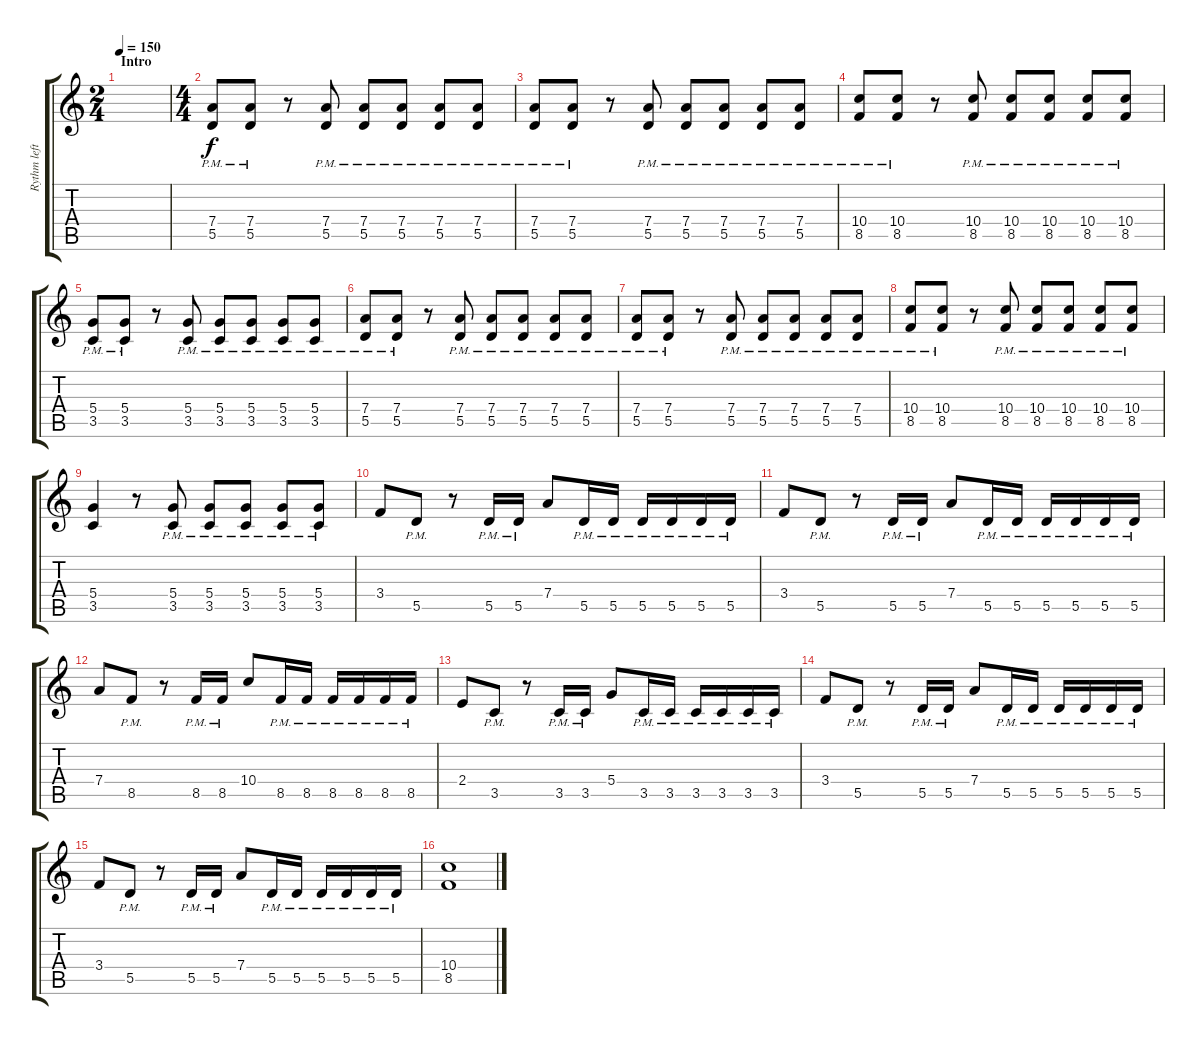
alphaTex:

\track ("Rythm left" "Rythm left") {instrument distortionguitar}
\staff {score tabs}
\tuning (E4 B3 G3 D3 A2 E2) {hide}
\ts (2 4)
\section ("" "Intro")
\tempo 150
\clef g2
\ks c
|
\ts (4 4)
(7.4{pm} 5.5{pm}).8 (7.4{pm} 5.5{pm}).8 r.8 (7.4{pm} 5.5{pm}).8 (7.4{pm} 5.5{pm}).8 (7.4{pm} 5.5{pm}).8 (7.4{pm} 5.5{pm}).8 (7.4{pm} 5.5{pm}).8 |
(7.4{pm} 5.5{pm}).8 (7.4{pm} 5.5{pm}).8 r.8 (7.4{pm} 5.5{pm}).8 (7.4{pm} 5.5{pm}).8 (7.4{pm} 5.5{pm}).8 (7.4{pm} 5.5{pm}).8 (7.4{pm} 5.5{pm}).8 |
(10.4{pm} 8.5{pm}).8 (10.4{pm} 8.5{pm}).8 r.8 (10.4{pm} 8.5{pm}).8 (10.4{pm} 8.5{pm}).8 (10.4{pm} 8.5{pm}).8 (10.4{pm} 8.5{pm}).8 (10.4{pm} 8.5{pm}).8 |
(5.4{pm} 3.5{pm}).8 (5.4{pm} 3.5{pm}).8 r.8 (5.4{pm} 3.5{pm}).8 (5.4{pm} 3.5{pm}).8 (5.4{pm} 3.5{pm}).8 (5.4{pm} 3.5{pm}).8 (5.4{pm} 3.5{pm}).8 |
(7.4{pm} 5.5{pm}).8 (7.4{pm} 5.5{pm}).8 r.8 (7.4{pm} 5.5{pm}).8 (7.4{pm} 5.5{pm}).8 (7.4{pm} 5.5{pm}).8 (7.4{pm} 5.5{pm}).8 (7.4{pm} 5.5{pm}).8 |
(7.4{pm} 5.5{pm}).8 (7.4{pm} 5.5{pm}).8 r.8 (7.4{pm} 5.5{pm}).8 (7.4{pm} 5.5{pm}).8 (7.4{pm} 5.5{pm}).8 (7.4{pm} 5.5{pm}).8 (7.4{pm} 5.5{pm}).8 |
(10.4{pm} 8.5{pm}).8 (10.4{pm} 8.5{pm}).8 r.8 (10.4{pm} 8.5{pm}).8 (10.4{pm} 8.5{pm}).8 (10.4{pm} 8.5{pm}).8 (10.4{pm} 8.5{pm}).8 (10.4{pm} 8.5{pm}).8 |
(5.4 3.5).4 r.8 (5.4{pm} 3.5{pm}).8 (5.4{pm} 3.5{pm}).8 (5.4{pm} 3.5{pm}).8 (5.4{pm} 3.5{pm}).8 (5.4{pm} 3.5{pm}).8 |
3.4.8 5.5{pm}.8 r.8 5.5{pm}.16 5.5{pm}.16 7.4.8 5.5{pm}.16 5.5{pm}.16 5.5{pm}.16 5.5{pm}.16 5.5{pm}.16 5.5{pm}.16 |
3.4.8 5.5{pm}.8 r.8 5.5{pm}.16 5.5{pm}.16 7.4.8 5.5{pm}.16 5.5{pm}.16 5.5{pm}.16 5.5{pm}.16 5.5{pm}.16 5.5{pm}.16 |
7.4.8 8.5{pm}.8 r.8 8.5{pm}.16 8.5{pm}.16 10.4.8 8.5{pm}.16 8.5{pm}.16 8.5{pm}.16 8.5{pm}.16 8.5{pm}.16 8.5{pm}.16 |
2.4.8 3.5{pm}.8 r.8 3.5{pm}.16 3.5{pm}.16 5.4.8 3.5{pm}.16 3.5{pm}.16 3.5{pm}.16 3.5{pm}.16 3.5{pm}.16 3.5{pm}.16 |
3.4.8 5.5{pm}.8 r.8 5.5{pm}.16 5.5{pm}.16 7.4.8 5.5{pm}.16 5.5{pm}.16 5.5{pm}.16 5.5{pm}.16 5.5{pm}.16 5.5{pm}.16 |
3.4.8 5.5{pm}.8 r.8 5.5{pm}.16 5.5{pm}.16 7.4.8 5.5{pm}.16 5.5{pm}.16 5.5{pm}.16 5.5{pm}.16 5.5{pm}.16 5.5{pm}.16 |
(10.4 8.5).1
